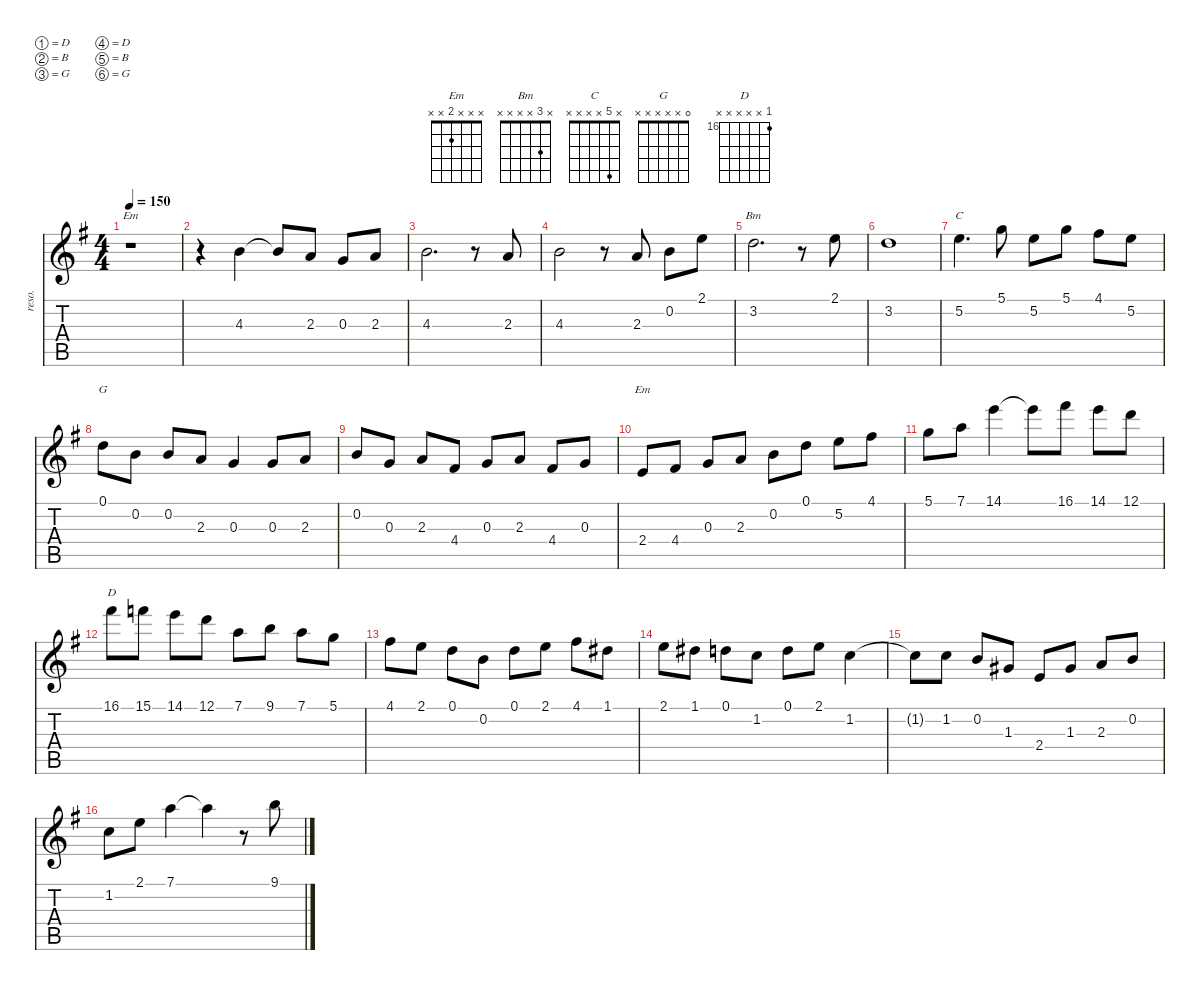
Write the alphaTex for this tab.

\defaultSystemsLayout 4
\hideDynamics
\bracketExtendMode nobrackets
\track ("Resonator" "reso.") {instrument acousticguitarsteel}
\staff {score tabs}
\tuning (D4 B3 G3 D3 B2 G2)
\chord ("Em" x x x x x x)
\chord ("Bm" x 3 x x x x) {showfingering false}
\chord ("C" x 5 x x x x) {showfingering false}
\chord ("G" 0 x x x x x) {showfingering false}
\chord ("Em" x x x 2 x x) {showfingering false}
\chord ("D" 16 x x x x x) {firstfret 16 showfingering false}
\ts (4 4)
\tempo 150
\clef g2
\ks g
r.1{ch "Em" dy mf instrument acousticguitarsteel} |
r.4 4.3{acc forcenatural}.4 4.3{t acc forcenatural}.8 2.3{acc forcenatural}.8 0.3{acc forcenatural}.8 2.3{acc forcenatural}.8 |
4.3{acc forcenatural}.2{d} r.8 2.3{acc forcenatural}.8 |
4.3{acc forcenatural}.2 r.8 2.3{acc forcenatural}.8 0.2{acc forcenatural}.8 2.1{acc forcenatural}.8 |
3.2{acc forcenatural}.2{d ch "Bm"} r.8 2.1{acc forcenatural}.8 |
3.2{acc forcenatural}.1 |
5.2{acc forcenatural}.4{d ch "C"} 5.1{acc forcenatural}.8 5.2{acc forcenatural}.8 5.1{acc forcenatural}.8 4.1{acc #}.8 5.2{acc forcenatural}.8 |
0.1{acc forcenatural}.8{ch "G"} 0.2{acc forcenatural}.8 0.2{acc forcenatural}.8 2.3{acc forcenatural}.8 0.3{acc forcenatural}.4 0.3{acc forcenatural}.8 2.3{acc forcenatural}.8 |
0.2{acc forcenatural}.8 0.3{acc forcenatural}.8 2.3{acc forcenatural}.8 4.4{acc #}.8 0.3{acc forcenatural}.8 2.3{acc forcenatural}.8 4.4{acc #}.8 0.3{acc forcenatural}.8 |
2.4{acc forcenatural}.8{ch "Em"} 4.4{acc #}.8 0.3{acc forcenatural}.8 2.3{acc forcenatural}.8 0.2{acc forcenatural}.8 0.1{acc forcenatural}.8 5.2{acc forcenatural}.8 4.1{acc #}.8 |
5.1{acc forcenatural}.8 7.1{acc forcenatural}.8 14.1{acc forcenatural}.4 14.1{t acc forcenatural}.8 16.1{acc #}.8 14.1{acc forcenatural}.8 12.1{acc forcenatural}.8 |
16.1{acc #}.8{ch "D"} 15.1{acc forcenatural}.8 14.1{acc forcenatural}.8 12.1{acc forcenatural}.8 7.1{acc forcenatural}.8 9.1{acc forcenatural}.8 7.1{acc forcenatural}.8 5.1{acc forcenatural}.8 |
4.1{acc #}.8 2.1{acc forcenatural}.8 0.1{acc forcenatural}.8 0.2{acc forcenatural}.8 0.1{acc forcenatural}.8 2.1{acc forcenatural}.8 4.1{acc #}.8 1.1{acc #}.8 |
2.1{acc forcenatural}.8 1.1{acc #}.8 0.1{acc forcenatural}.8 1.2{acc forcenatural}.8 0.1{acc forcenatural}.8 2.1{acc forcenatural}.8 1.2{acc forcenatural}.4 |
1.2{t acc forcenatural}.8 1.2{acc forcenatural}.8 0.2{acc forcenatural}.8 1.3{acc #}.8 2.4{acc forcenatural}.8 1.3{acc #}.8 2.3{acc forcenatural}.8 0.2{acc forcenatural}.8 |
1.2{acc forcenatural}.8 2.1{acc forcenatural}.8 7.1{acc forcenatural}.4 7.1{t acc forcenatural}.4 r.8 9.1{acc forcenatural}.8
